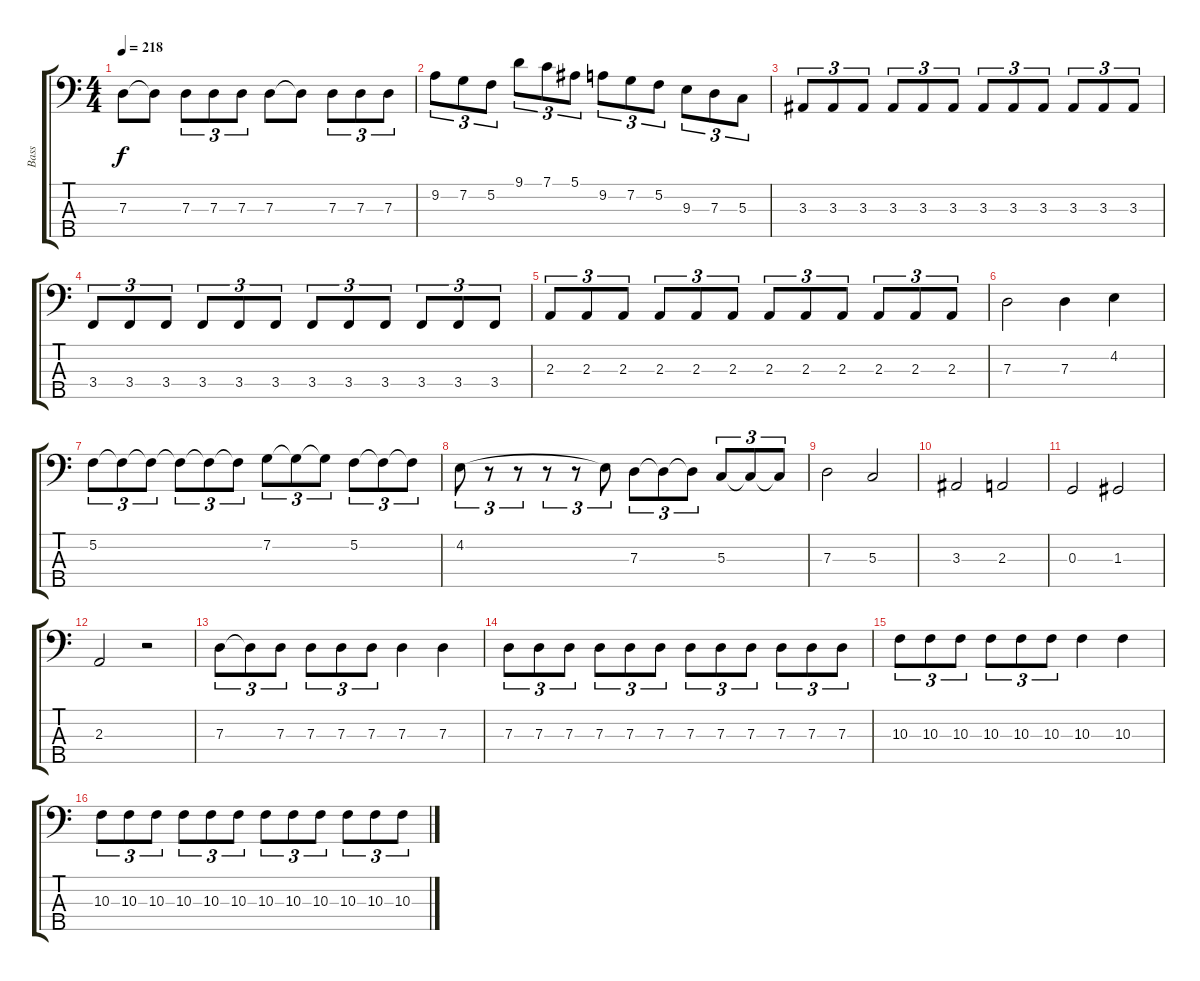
\track ("Bass" "Bass") {instrument electricbasspick}
\staff {score tabs}
\tuning (F2 C2 G1 D1 A0) {hide}
\ts (4 4)
\tempo 218
\clef f4
\ks c
7.3.8{dy f} 7.3{t}.8 7.3.8{tu (3 2)} 7.3.8{tu (3 2)} 7.3.8{tu (3 2)} 7.3.8 7.3{t}.8 7.3.8{tu (3 2)} 7.3.8{tu (3 2)} 7.3.8{tu (3 2)} |
9.2.8{tu (3 2)} 7.2.8{tu (3 2)} 5.2.8{tu (3 2)} 9.1.8{tu (3 2)} 7.1.8{tu (3 2)} 5.1.8{tu (3 2)} 9.2.8{tu (3 2)} 7.2.8{tu (3 2)} 5.2.8{tu (3 2)} 9.3.8{tu (3 2)} 7.3.8{tu (3 2)} 5.3.8{tu (3 2)} |
3.3.8{tu (3 2)} 3.3.8{tu (3 2)} 3.3.8{tu (3 2)} 3.3.8{tu (3 2)} 3.3.8{tu (3 2)} 3.3.8{tu (3 2)} 3.3.8{tu (3 2)} 3.3.8{tu (3 2)} 3.3.8{tu (3 2)} 3.3.8{tu (3 2)} 3.3.8{tu (3 2)} 3.3.8{tu (3 2)} |
3.4.8{tu (3 2)} 3.4.8{tu (3 2)} 3.4.8{tu (3 2)} 3.4.8{tu (3 2)} 3.4.8{tu (3 2)} 3.4.8{tu (3 2)} 3.4.8{tu (3 2)} 3.4.8{tu (3 2)} 3.4.8{tu (3 2)} 3.4.8{tu (3 2)} 3.4.8{tu (3 2)} 3.4.8{tu (3 2)} |
2.3.8{tu (3 2)} 2.3.8{tu (3 2)} 2.3.8{tu (3 2)} 2.3.8{tu (3 2)} 2.3.8{tu (3 2)} 2.3.8{tu (3 2)} 2.3.8{tu (3 2)} 2.3.8{tu (3 2)} 2.3.8{tu (3 2)} 2.3.8{tu (3 2)} 2.3.8{tu (3 2)} 2.3.8{tu (3 2)} |
7.3.2 7.3.4 4.2.4 |
5.2.8{tu (3 2)} 5.2{t}.8{tu (3 2)} 5.2{t}.8{tu (3 2)} 5.2{t}.8{tu (3 2)} 5.2{t}.8{tu (3 2)} 5.2{t}.8{tu (3 2)} 7.2.8{tu (3 2)} 7.2{t}.8{tu (3 2)} 7.2{t}.8{tu (3 2)} 5.2.8{tu (3 2)} 5.2{t}.8{tu (3 2)} 5.2{t}.8{tu (3 2)} |
4.2.8{tu (3 2)} r.8{tu (3 2)} r.8{tu (3 2)} r.8{tu (3 2)} r.8{tu (3 2)} 4.2{t}.8{tu (3 2)} 7.3.8{tu (3 2)} 7.3{t}.8{tu (3 2)} 7.3{t}.8{tu (3 2)} 5.3.8{tu (3 2)} 5.3{t}.8{tu (3 2)} 5.3{t}.8{tu (3 2)} |
7.3.2 5.3.2 |
3.3.2 2.3.2 |
0.3.2 1.3.2 |
2.3.2 r.2 |
7.3.8{tu (3 2)} 7.3{t}.8{tu (3 2)} 7.3.8{tu (3 2)} 7.3.8{tu (3 2)} 7.3.8{tu (3 2)} 7.3.8{tu (3 2)} 7.3.4 7.3.4 |
7.3.8{tu (3 2)} 7.3.8{tu (3 2)} 7.3.8{tu (3 2)} 7.3.8{tu (3 2)} 7.3.8{tu (3 2)} 7.3.8{tu (3 2)} 7.3.8{tu (3 2)} 7.3.8{tu (3 2)} 7.3.8{tu (3 2)} 7.3.8{tu (3 2)} 7.3.8{tu (3 2)} 7.3.8{tu (3 2)} |
10.3.8{tu (3 2)} 10.3.8{tu (3 2)} 10.3.8{tu (3 2)} 10.3.8{tu (3 2)} 10.3.8{tu (3 2)} 10.3.8{tu (3 2)} 10.3.4 10.3.4 |
10.3.8{tu (3 2)} 10.3.8{tu (3 2)} 10.3.8{tu (3 2)} 10.3.8{tu (3 2)} 10.3.8{tu (3 2)} 10.3.8{tu (3 2)} 10.3.8{tu (3 2)} 10.3.8{tu (3 2)} 10.3.8{tu (3 2)} 10.3.8{tu (3 2)} 10.3.8{tu (3 2)} 10.3.8{tu (3 2)}
